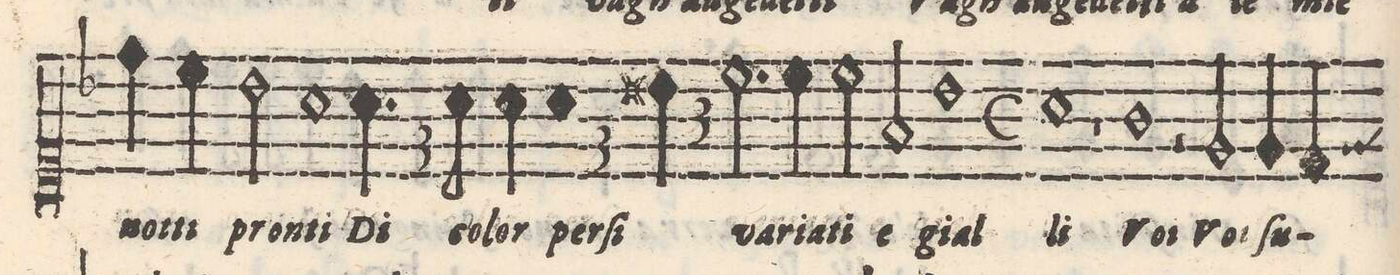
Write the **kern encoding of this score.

**kern	**text
*I"CANTO	*
*clefC1	*
*k[b-]	*
*met(C)	*
*M4/4	*
4dd\	not-
4cc\	-ti
2b-y\	pron-
=22-	=22-
1a	-ti
=23-	=23-
*yM3/1	*
*ymet(3)	*
4.a\	Di
*col	*
8a\	co-
4a\	-lor
1a	per
*Xcol	*
4bn\	ſi
*M3/1	*
*met(3)	*
2.cc\	va-
4cc\	-ria-
=24-	=24-
2f/	-ti
1b-y	e gial-
*M4/4	*
*met(C)	*
1a	-li
2r	.
=25-	=25-
1g	Voi
=26-	=26-
2r	.
2e/	Voi
=27-	=27-
4e/	ſu-
4d/	.
*-	*-
